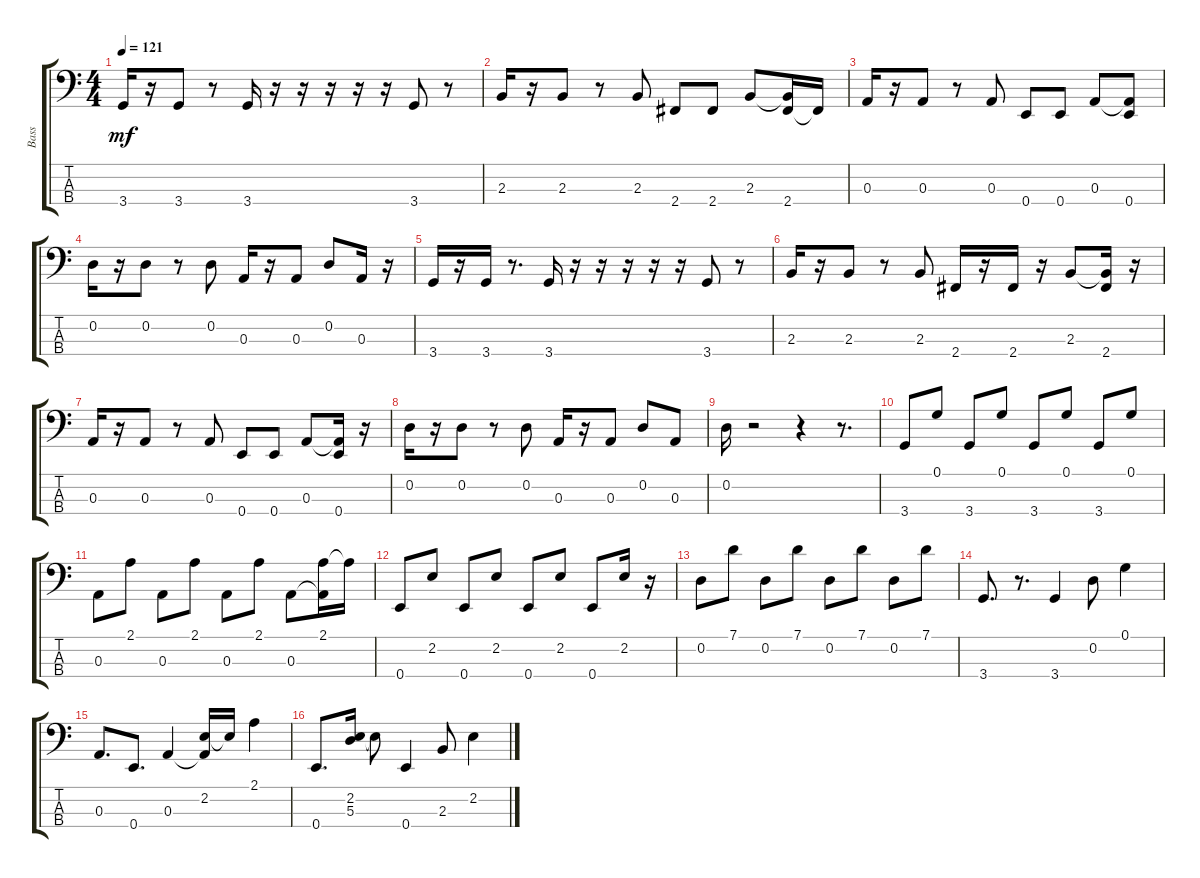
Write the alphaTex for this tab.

\track ("Bass" "Bass") {instrument electricbassfinger}
\staff {score tabs}
\tuning (G2 D2 A1 E1) {hide}
\ts (4 4)
\tempo 121
\clef f4
\ks c
3.4.16{dy mf} r.16 3.4.8 r.8 3.4.16 r.16 r.16 r.16 r.16 r.16 3.4.8 r.8 |
2.3.16 r.16 2.3.8 r.8 2.3.8 2.4.8 2.4.8 2.3.8 (2.3{t} 2.4).16 2.4{t}.16 |
0.3.16 r.16 0.3.8 r.8 0.3.8 0.4.8 0.4.8 0.3.8 (0.3{t} 0.4).8 |
0.2.16 r.16 0.2.8 r.8 0.2.8 0.3.16 r.16 0.3.8 0.2.8 0.3.16 r.16 |
3.4.16 r.16 3.4.16 r.8{d} 3.4.16 r.16 r.16 r.16 r.16 r.16 3.4.8 r.8 |
2.3.16 r.16 2.3.8 r.8 2.3.8 2.4.16 r.16 2.4.16 r.16 2.3.8 (2.3{t} 2.4).16 r.16 |
0.3.16 r.16 0.3.8 r.8 0.3.8 0.4.8 0.4.8 0.3.8 (0.3{t} 0.4).16 r.16 |
0.2.16 r.16 0.2.8 r.8 0.2.8 0.3.16 r.16 0.3.8 0.2.8 0.3.8 |
0.2.16 r.2 r.4 r.8{d} |
3.4.8 0.1.8 3.4.8 0.1.8 3.4.8 0.1.8 3.4.8 0.1.8 |
0.3.8 2.1.8 0.3.8 2.1.8 0.3.8 2.1.8 0.3.8 (2.1 0.3{t}).16 2.1{t}.16 |
0.4.8 2.2.8 0.4.8 2.2.8 0.4.8 2.2.8 0.4.8 2.2.16 r.16 |
0.2.8 7.1.8 0.2.8 7.1.8 0.2.8 7.1.8 0.2.8 7.1.8 |
3.4.8{d} r.8{d} 3.4.4 0.2.8 0.1.4 |
0.3.8{d} 0.4.8{d} 0.3.4 (2.2 0.3{t}).16 2.2{t}.16 2.1.4 |
0.4.8{d} (2.2 5.3).16 2.2{t}.8 0.4.4 2.3.8 2.2.4
